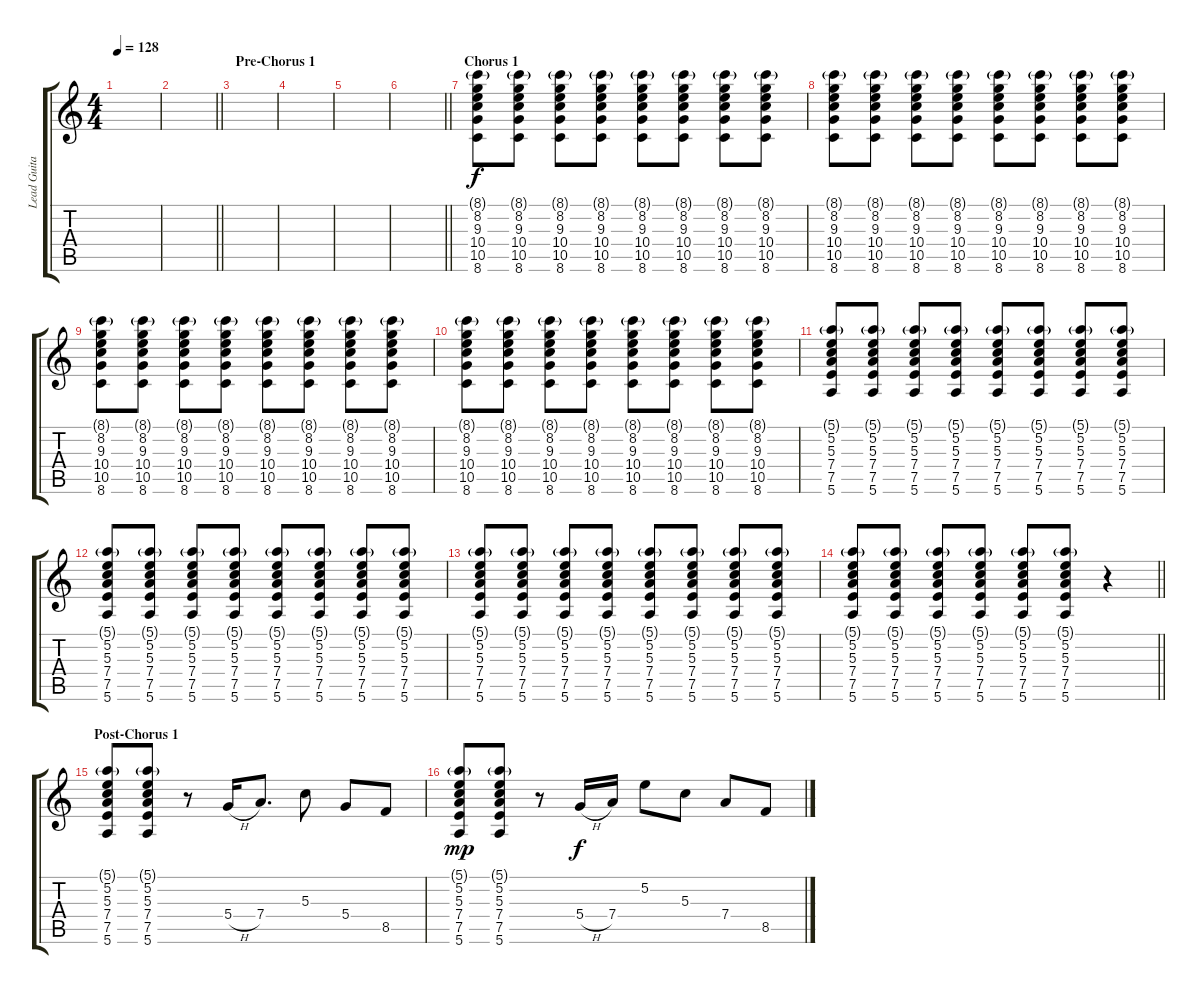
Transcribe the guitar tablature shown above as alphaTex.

\track ("Lead Guitar (Dist.)" "Lead Guita") {instrument overdrivenguitar}
\staff {score tabs}
\tuning (E4 B3 G3 D3 A2 E2) {hide}
\ts (4 4)
\tempo 128
\clef g2
\ks c
|
\barLineRight lightlight
|
\section ("" "Pre-Chorus 1")
|
|
|
\barLineRight lightlight
|
\section ("" "Chorus 1")
(8.1{g} 8.2 9.3 10.4 10.5 8.6).8 (8.1{g} 8.2 9.3 10.4 10.5 8.6).8 (8.1{g} 8.2 9.3 10.4 10.5 8.6).8 (8.1{g} 8.2 9.3 10.4 10.5 8.6).8 (8.1{g} 8.2 9.3 10.4 10.5 8.6).8 (8.1{g} 8.2 9.3 10.4 10.5 8.6).8 (8.1{g} 8.2 9.3 10.4 10.5 8.6).8 (8.1{g} 8.2 9.3 10.4 10.5 8.6).8 |
(8.1{g} 8.2 9.3 10.4 10.5 8.6).8 (8.1{g} 8.2 9.3 10.4 10.5 8.6).8 (8.1{g} 8.2 9.3 10.4 10.5 8.6).8 (8.1{g} 8.2 9.3 10.4 10.5 8.6).8 (8.1{g} 8.2 9.3 10.4 10.5 8.6).8 (8.1{g} 8.2 9.3 10.4 10.5 8.6).8 (8.1{g} 8.2 9.3 10.4 10.5 8.6).8 (8.1{g} 8.2 9.3 10.4 10.5 8.6).8 |
(8.1{g} 8.2 9.3 10.4 10.5 8.6).8 (8.1{g} 8.2 9.3 10.4 10.5 8.6).8 (8.1{g} 8.2 9.3 10.4 10.5 8.6).8 (8.1{g} 8.2 9.3 10.4 10.5 8.6).8 (8.1{g} 8.2 9.3 10.4 10.5 8.6).8 (8.1{g} 8.2 9.3 10.4 10.5 8.6).8 (8.1{g} 8.2 9.3 10.4 10.5 8.6).8 (8.1{g} 8.2 9.3 10.4 10.5 8.6).8 |
(8.1{g} 8.2 9.3 10.4 10.5 8.6).8 (8.1{g} 8.2 9.3 10.4 10.5 8.6).8 (8.1{g} 8.2 9.3 10.4 10.5 8.6).8 (8.1{g} 8.2 9.3 10.4 10.5 8.6).8 (8.1{g} 8.2 9.3 10.4 10.5 8.6).8 (8.1{g} 8.2 9.3 10.4 10.5 8.6).8 (8.1{g} 8.2 9.3 10.4 10.5 8.6).8 (8.1{g} 8.2 9.3 10.4 10.5 8.6).8 |
(5.1{g} 5.2 5.3 7.4 7.5 5.6).8 (5.1{g} 5.2 5.3 7.4 7.5 5.6).8 (5.1{g} 5.2 5.3 7.4 7.5 5.6).8 (5.1{g} 5.2 5.3 7.4 7.5 5.6).8 (5.1{g} 5.2 5.3 7.4 7.5 5.6).8 (5.1{g} 5.2 5.3 7.4 7.5 5.6).8 (5.1{g} 5.2 5.3 7.4 7.5 5.6).8 (5.1{g} 5.2 5.3 7.4 7.5 5.6).8 |
(5.1{g} 5.2 5.3 7.4 7.5 5.6).8 (5.1{g} 5.2 5.3 7.4 7.5 5.6).8 (5.1{g} 5.2 5.3 7.4 7.5 5.6).8 (5.1{g} 5.2 5.3 7.4 7.5 5.6).8 (5.1{g} 5.2 5.3 7.4 7.5 5.6).8 (5.1{g} 5.2 5.3 7.4 7.5 5.6).8 (5.1{g} 5.2 5.3 7.4 7.5 5.6).8 (5.1{g} 5.2 5.3 7.4 7.5 5.6).8 |
(5.1{g} 5.2 5.3 7.4 7.5 5.6).8 (5.1{g} 5.2 5.3 7.4 7.5 5.6).8 (5.1{g} 5.2 5.3 7.4 7.5 5.6).8 (5.1{g} 5.2 5.3 7.4 7.5 5.6).8 (5.1{g} 5.2 5.3 7.4 7.5 5.6).8 (5.1{g} 5.2 5.3 7.4 7.5 5.6).8 (5.1{g} 5.2 5.3 7.4 7.5 5.6).8 (5.1{g} 5.2 5.3 7.4 7.5 5.6).8 |
\barLineRight lightlight
(5.1{g} 5.2 5.3 7.4 7.5 5.6).8 (5.1{g} 5.2 5.3 7.4 7.5 5.6).8 (5.1{g} 5.2 5.3 7.4 7.5 5.6).8 (5.1{g} 5.2 5.3 7.4 7.5 5.6).8 (5.1{g} 5.2 5.3 7.4 7.5 5.6).8 (5.1{g} 5.2 5.3 7.4 7.5 5.6).8 r.4 |
\section ("" "Post-Chorus 1")
(5.1{g} 5.2 5.3 7.4 7.5 5.6).8 (5.1{g} 5.2 5.3 7.4 7.5 5.6).8 r.8 5.4{h}.16{dy f} 7.4.8{d} 5.3.8 5.4.8 8.5.8 |
(5.1{g} 5.2 5.3 7.4 7.5 5.6).8{dy mp} (5.1{g} 5.2 5.3 7.4 7.5 5.6).8 r.8 5.4{h}.16{dy f} 7.4.16 5.2.8 5.3.8 7.4.8 8.5.8
